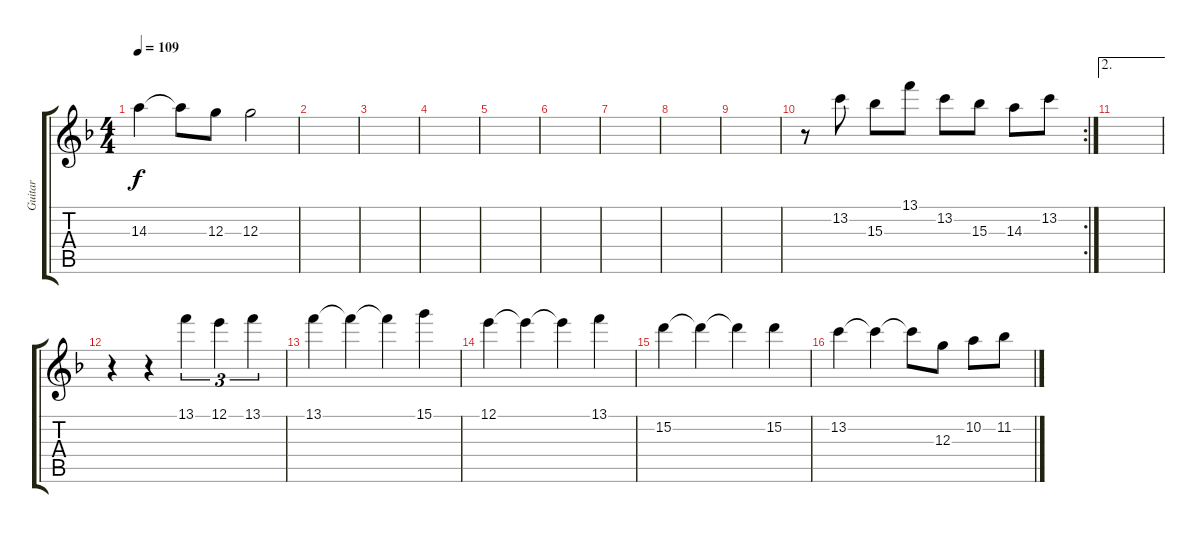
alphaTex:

\track ("Guitar" "Guitar") {instrument acousticguitarsteel}
\staff {score tabs}
\tuning (E4 B3 G3 D3 A2 E2) {hide}
\ts (4 4)
\tempo 109
\clef g2
\ks f
14.3.4{dy f} 14.3{t}.8 12.3.8 12.3.2 |
|
|
|
|
|
|
|
|
\rc 2
r.8{volume 14 instrument electricguitarclean} 13.2.8 15.3.8 13.1.8 13.2.8 15.3.8 14.3.8 13.2.8 |
\ae 2
|
r.4{volume 10 instrument distortionguitar} r.4 13.1.4{tu (3 2)} 12.1.4{tu (3 2)} 13.1.4{tu (3 2)} |
13.1.4 13.1{t}.4 13.1{t}.4 15.1.4 |
12.1.4 12.1{t}.4 12.1{t}.4 13.1.4 |
15.2.4 15.2{t}.4 15.2{t}.4 15.2.4 |
13.2.4 13.2{t}.4 13.2{t}.8 12.3.8 10.2.8 11.2.8
